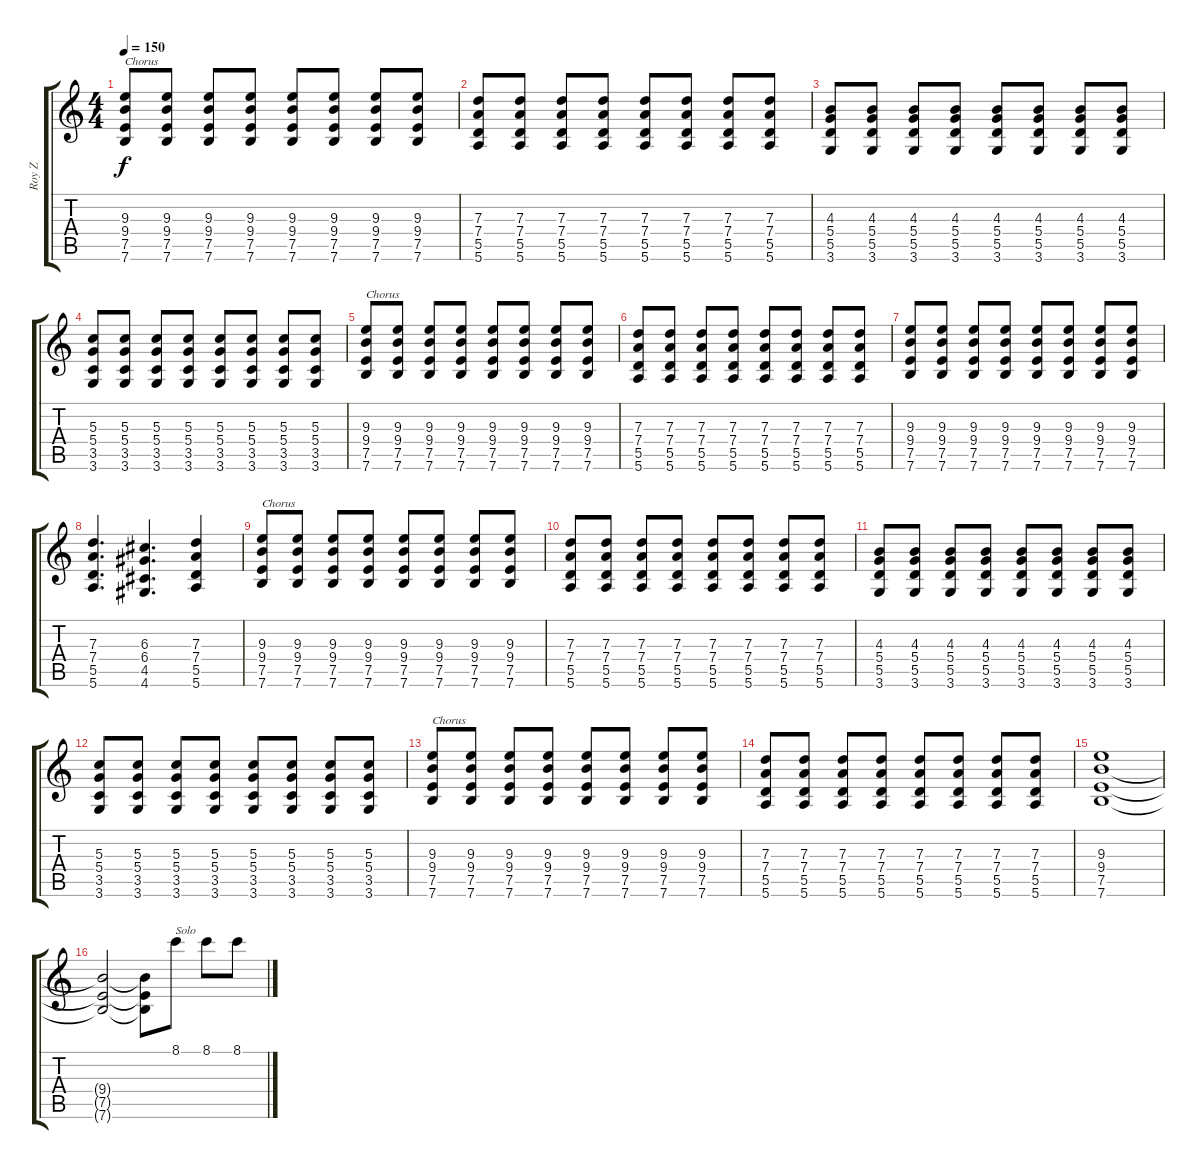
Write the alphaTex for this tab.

\track ("Roy Z" "Roy Z") {instrument distortionguitar}
\staff {score tabs}
\tuning (E4 B3 G3 D3 A2 E2) {hide}
\ts (4 4)
\tempo 150
\clef g2
\ks c
(9.3 9.4 7.5 7.6).8{txt "Chorus" dy f} (9.3 9.4 7.5 7.6).8 (9.3 9.4 7.5 7.6).8 (9.3 9.4 7.5 7.6).8 (9.3 9.4 7.5 7.6).8 (9.3 9.4 7.5 7.6).8 (9.3 9.4 7.5 7.6).8 (9.3 9.4 7.5 7.6).8 |
(7.3 7.4 5.5 5.6).8 (7.3 7.4 5.5 5.6).8 (7.3 7.4 5.5 5.6).8 (7.3 7.4 5.5 5.6).8 (7.3 7.4 5.5 5.6).8 (7.3 7.4 5.5 5.6).8 (7.3 7.4 5.5 5.6).8 (7.3 7.4 5.5 5.6).8 |
(4.3 5.4 5.5 3.6).8 (4.3 5.4 5.5 3.6).8 (4.3 5.4 5.5 3.6).8 (4.3 5.4 5.5 3.6).8 (4.3 5.4 5.5 3.6).8 (4.3 5.4 5.5 3.6).8 (4.3 5.4 5.5 3.6).8 (4.3 5.4 5.5 3.6).8 |
(5.3 5.4 3.5 3.6).8 (5.3 5.4 3.5 3.6).8 (5.3 5.4 3.5 3.6).8 (5.3 5.4 3.5 3.6).8 (5.3 5.4 3.5 3.6).8 (5.3 5.4 3.5 3.6).8 (5.3 5.4 3.5 3.6).8 (5.3 5.4 3.5 3.6).8 |
(9.3 9.4 7.5 7.6).8{txt "Chorus"} (9.3 9.4 7.5 7.6).8 (9.3 9.4 7.5 7.6).8 (9.3 9.4 7.5 7.6).8 (9.3 9.4 7.5 7.6).8 (9.3 9.4 7.5 7.6).8 (9.3 9.4 7.5 7.6).8 (9.3 9.4 7.5 7.6).8 |
(7.3 7.4 5.5 5.6).8 (7.3 7.4 5.5 5.6).8 (7.3 7.4 5.5 5.6).8 (7.3 7.4 5.5 5.6).8 (7.3 7.4 5.5 5.6).8 (7.3 7.4 5.5 5.6).8 (7.3 7.4 5.5 5.6).8 (7.3 7.4 5.5 5.6).8 |
(9.3 9.4 7.5 7.6).8 (9.3 9.4 7.5 7.6).8 (9.3 9.4 7.5 7.6).8 (9.3 9.4 7.5 7.6).8 (9.3 9.4 7.5 7.6).8 (9.3 9.4 7.5 7.6).8 (9.3 9.4 7.5 7.6).8 (9.3 9.4 7.5 7.6).8 |
(7.3 7.4 5.5 5.6).4{d} (6.3 6.4 4.5 4.6).4{d} (7.3 7.4 5.5 5.6).4 |
(9.3 9.4 7.5 7.6).8{txt "Chorus"} (9.3 9.4 7.5 7.6).8 (9.3 9.4 7.5 7.6).8 (9.3 9.4 7.5 7.6).8 (9.3 9.4 7.5 7.6).8 (9.3 9.4 7.5 7.6).8 (9.3 9.4 7.5 7.6).8 (9.3 9.4 7.5 7.6).8 |
(7.3 7.4 5.5 5.6).8 (7.3 7.4 5.5 5.6).8 (7.3 7.4 5.5 5.6).8 (7.3 7.4 5.5 5.6).8 (7.3 7.4 5.5 5.6).8 (7.3 7.4 5.5 5.6).8 (7.3 7.4 5.5 5.6).8 (7.3 7.4 5.5 5.6).8 |
(4.3 5.4 5.5 3.6).8 (4.3 5.4 5.5 3.6).8 (4.3 5.4 5.5 3.6).8 (4.3 5.4 5.5 3.6).8 (4.3 5.4 5.5 3.6).8 (4.3 5.4 5.5 3.6).8 (4.3 5.4 5.5 3.6).8 (4.3 5.4 5.5 3.6).8 |
(5.3 5.4 3.5 3.6).8 (5.3 5.4 3.5 3.6).8 (5.3 5.4 3.5 3.6).8 (5.3 5.4 3.5 3.6).8 (5.3 5.4 3.5 3.6).8 (5.3 5.4 3.5 3.6).8 (5.3 5.4 3.5 3.6).8 (5.3 5.4 3.5 3.6).8 |
(9.3 9.4 7.5 7.6).8{txt "Chorus"} (9.3 9.4 7.5 7.6).8 (9.3 9.4 7.5 7.6).8 (9.3 9.4 7.5 7.6).8 (9.3 9.4 7.5 7.6).8 (9.3 9.4 7.5 7.6).8 (9.3 9.4 7.5 7.6).8 (9.3 9.4 7.5 7.6).8 |
(7.3 7.4 5.5 5.6).8 (7.3 7.4 5.5 5.6).8 (7.3 7.4 5.5 5.6).8 (7.3 7.4 5.5 5.6).8 (7.3 7.4 5.5 5.6).8 (7.3 7.4 5.5 5.6).8 (7.3 7.4 5.5 5.6).8 (7.3 7.4 5.5 5.6).8 |
(9.3 9.4 7.5 7.6).1 |
(9.4{t} 7.5{t} 7.6{t}).2 (9.4{t} 7.5{t} 7.6{t}).8 8.1.8{txt "Solo"} 8.1.8 8.1.8
